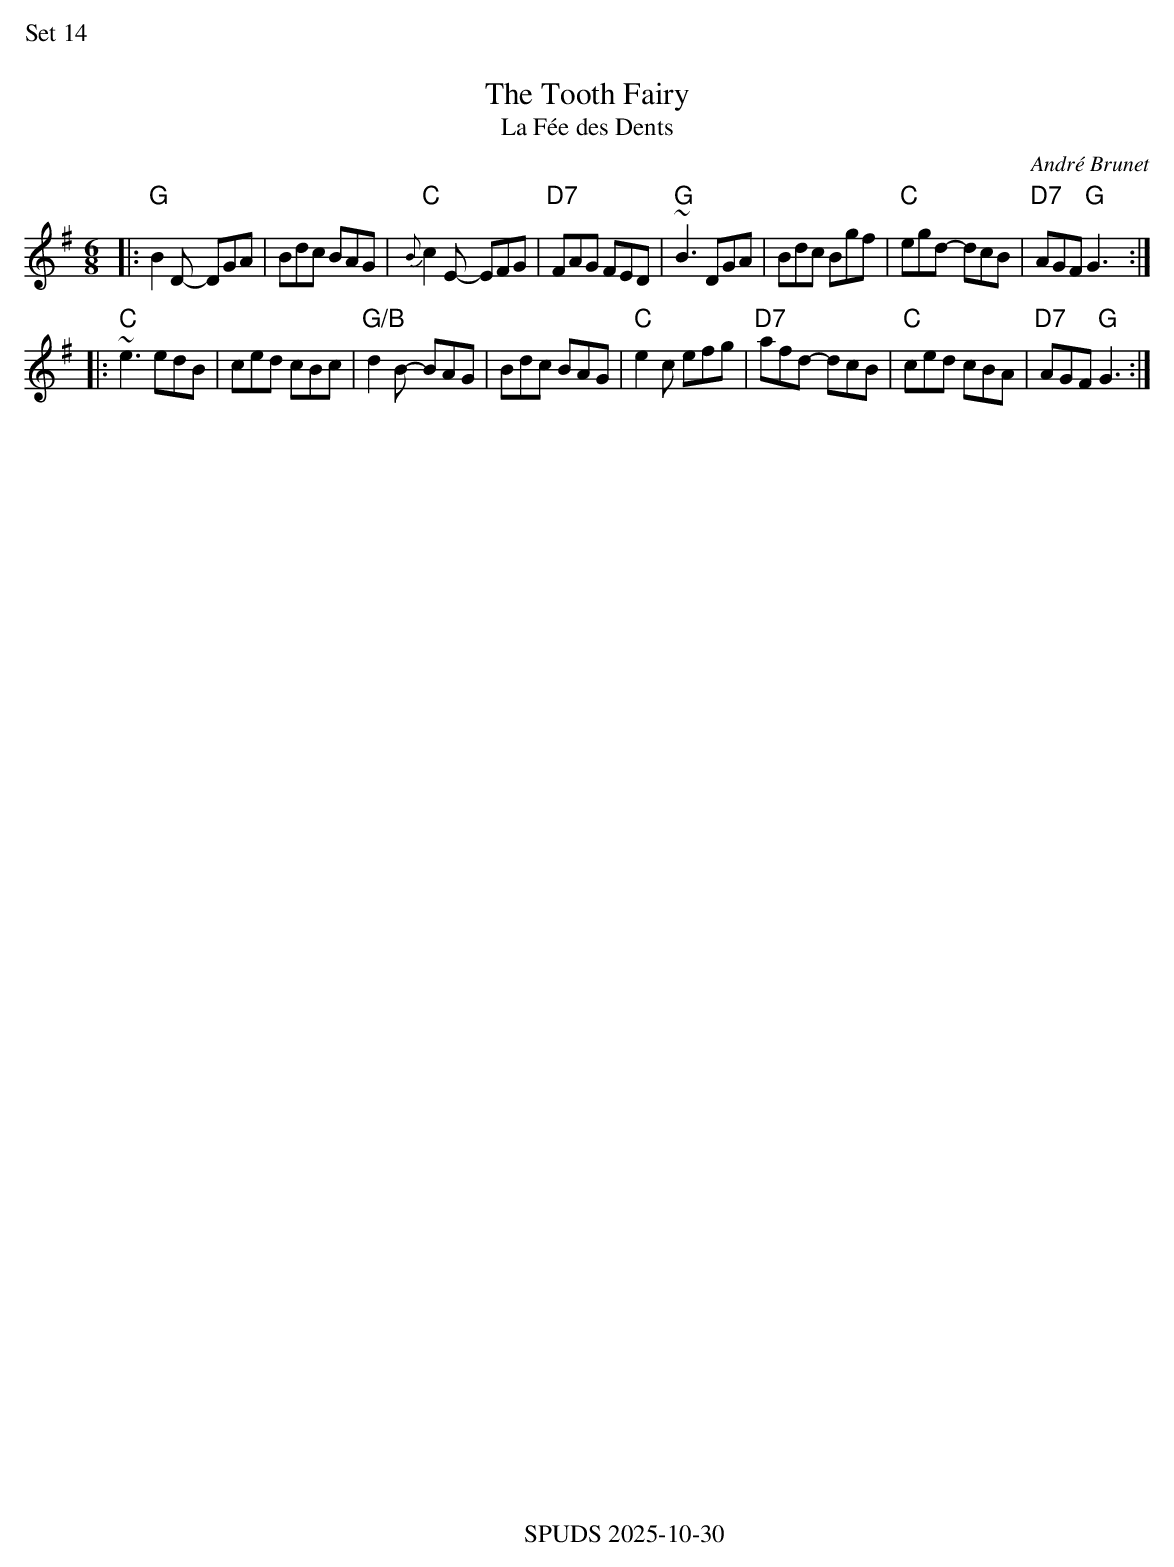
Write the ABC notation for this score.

X:1
%%text Set 14
T:Tooth Fairy, The
T:La Fée des Dents
C:André Brunet
M:6/8
L:1/8
K:G
|:"G"B2D- DGA | Bdc BAG | "C"{B}c2E- EFG | "D7"FAG FED \
| "G"~B3 DGA | Bdc Bgf | "C"egd- dcB | "D7"AGF "G"G3 :|
|:"C"~e3 edB | ced cBc | "G/B"d2B- BAG | Bdc BAG \
| "C"e2c efg | "D7"afd- dcB | "C"ced cBA | "D7"AGF "G"G3 :|
